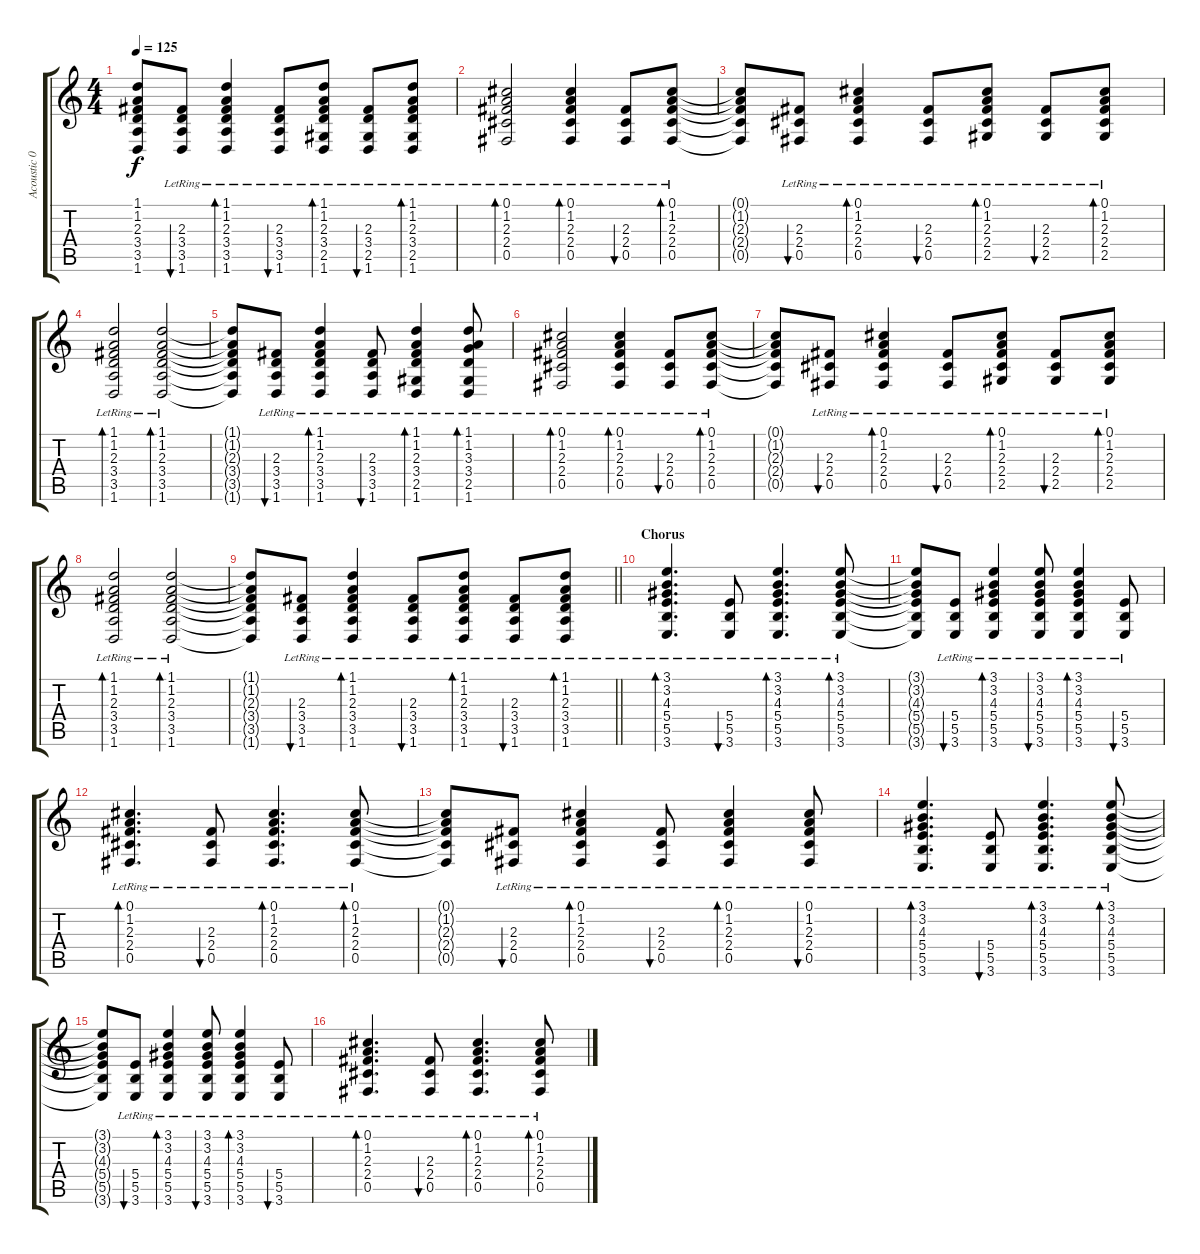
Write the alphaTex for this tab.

\track ("Acoustic 01" "Acoustic 0") {instrument acousticguitarsteel}
\staff {score tabs}
\tuning (Db4 Ab3 E3 B2 Gb2 Db2) {hide}
\ts (4 4)
\tempo 125
\clef g2
\ks c
(1.1{t} 1.2{t} 2.3{t} 3.4{t} 3.5{t} 1.6{t}).8{dy f} (2.3{lr} 3.4{lr} 3.5{lr} 1.6{lr}).8{bu 30} (1.1{lr} 1.2{lr} 2.3{lr} 3.4{lr} 3.5{lr} 1.6{lr}).4{bd 30} (2.3{lr} 3.4{lr} 3.5{lr} 1.6{lr}).8{bu 30} (1.1{lr} 1.2{lr} 2.3{lr} 3.4{lr} 2.5{lr} 1.6{lr}).8{bd 30} (2.3{lr} 3.4{lr} 2.5{lr} 1.6{lr}).8{bu 30} (1.1{lr} 1.2{lr} 2.3{lr} 3.4{lr} 2.5{lr} 1.6{lr}).8{bd 30} |
(0.1{lr} 1.2{lr} 2.3{lr} 2.4{lr} 0.5{lr}).2{bd 30} (0.1{lr} 1.2{lr} 2.3{lr} 2.4{lr} 0.5{lr}).4{bd 30} (2.3{lr} 2.4{lr} 0.5{lr}).8{bu 30} (0.1{lr} 1.2{lr} 2.3{lr} 2.4{lr} 0.5{lr}).8{bd 30} |
(0.1{t} 1.2{t} 2.3{t} 2.4{t} 0.5{t}).8 (2.3{lr} 2.4{lr} 0.5{lr}).8{bu 30} (0.1{lr} 1.2{lr} 2.3{lr} 2.4{lr} 0.5{lr}).4{bd 30} (2.3{lr} 2.4{lr} 0.5{lr}).8{bu 30} (0.1{lr} 1.2{lr} 2.3{lr} 2.4{lr} 2.5{lr}).8{bd 30} (2.3{lr} 2.4{lr} 2.5{lr}).8{bu 30} (0.1{lr} 1.2{lr} 2.3{lr} 2.4{lr} 2.5{lr}).8{bd 30} |
(1.1{lr} 1.2{lr} 2.3{lr} 3.4{lr} 3.5{lr} 1.6{lr}).2{bd 30} (1.1{lr} 1.2{lr} 2.3{lr} 3.4{lr} 3.5{lr} 1.6{lr}).2{bd 30} |
(1.1{t} 1.2{t} 2.3{t} 3.4{t} 3.5{t} 1.6{t}).8 (2.3{lr} 3.4{lr} 3.5{lr} 1.6{lr}).8{bu 30} (1.1{lr} 1.2{lr} 2.3{lr} 3.4{lr} 3.5{lr} 1.6{lr}).4{bd 30} (2.3{lr} 3.4{lr} 3.5{lr} 1.6{lr}).8{bu 30} (1.1{lr} 1.2{lr} 2.3{lr} 3.4{lr} 2.5{lr} 1.6{lr}).4{bd 30} (1.1{lr} 1.2{lr} 3.3{lr} 3.4{lr} 2.5{lr} 1.6{lr}).8{bd 30} |
(0.1{lr} 1.2{lr} 2.3{lr} 2.4{lr} 0.5{lr}).2{bd 30} (0.1{lr} 1.2{lr} 2.3{lr} 2.4{lr} 0.5{lr}).4{bd 30} (2.3{lr} 2.4{lr} 0.5{lr}).8{bu 30} (0.1{lr} 1.2{lr} 2.3{lr} 2.4{lr} 0.5{lr}).8{bd 30} |
(0.1{t} 1.2{t} 2.3{t} 2.4{t} 0.5{t}).8 (2.3{lr} 2.4{lr} 0.5{lr}).8{bu 30} (0.1{lr} 1.2{lr} 2.3{lr} 2.4{lr} 0.5{lr}).4{bd 30} (2.3{lr} 2.4{lr} 0.5{lr}).8{bu 30} (0.1{lr} 1.2{lr} 2.3{lr} 2.4{lr} 2.5{lr}).8{bd 30} (2.3{lr} 2.4{lr} 2.5{lr}).8{bu 30} (0.1{lr} 1.2{lr} 2.3{lr} 2.4{lr} 2.5{lr}).8{bd 30} |
(1.1{lr} 1.2{lr} 2.3{lr} 3.4{lr} 3.5{lr} 1.6{lr}).2{bd 30} (1.1{lr} 1.2{lr} 2.3{lr} 3.4{lr} 3.5{lr} 1.6{lr}).2{bd 30} |
\barLineRight lightlight
(1.1{t} 1.2{t} 2.3{t} 3.4{t} 3.5{t} 1.6{t}).8 (2.3{lr} 3.4{lr} 3.5{lr} 1.6{lr}).8{bu 30} (1.1{lr} 1.2{lr} 2.3{lr} 3.4{lr} 3.5{lr} 1.6{lr}).4{bd 30} (2.3{lr} 3.4{lr} 3.5{lr} 1.6{lr}).8{bu 30} (1.1{lr} 1.2{lr} 2.3{lr} 3.4{lr} 3.5{lr} 1.6{lr}).8{bd 30} (2.3{lr} 3.4{lr} 3.5{lr} 1.6{lr}).8{bu 30} (1.1{lr} 1.2{lr} 2.3{lr} 3.4{lr} 3.5{lr} 1.6{lr}).8{bd 30} |
\section ("" "Chorus")
(3.1{lr} 3.2{lr} 4.3{lr} 5.4{lr} 5.5{lr} 3.6{lr}).4{d bd 30} (5.4{lr} 5.5{lr} 3.6{lr}).8{bu 30} (3.1{lr} 3.2{lr} 4.3{lr} 5.4{lr} 5.5{lr} 3.6{lr}).4{d bd 30} (3.1{lr} 3.2{lr} 4.3{lr} 5.4{lr} 5.5{lr} 3.6{lr}).8{bd 30} |
(3.1{t} 3.2{t} 4.3{t} 5.4{t} 5.5{t} 3.6{t}).8 (5.4{lr} 5.5{lr} 3.6{lr}).8{bu 30} (3.1{lr} 3.2{lr} 4.3{lr} 5.4{lr} 5.5{lr} 3.6{lr}).4{bd 30} (3.1{lr} 3.2{lr} 4.3{lr} 5.4{lr} 5.5{lr} 3.6{lr}).8{bu 30} (3.1{lr} 3.2{lr} 4.3{lr} 5.4{lr} 5.5{lr} 3.6{lr}).4{bd 30} (5.4{lr} 5.5{lr} 3.6{lr}).8{bu 30} |
(0.1{lr} 1.2{lr} 2.3{lr} 2.4{lr} 0.5{lr}).4{d bd 30} (2.3{lr} 2.4{lr} 0.5{lr}).8{bu 30} (0.1{lr} 1.2{lr} 2.3{lr} 2.4{lr} 0.5{lr}).4{d bd 30} (0.1{lr} 1.2{lr} 2.3{lr} 2.4{lr} 0.5{lr}).8{bd 30} |
(0.1{t} 1.2{t} 2.3{t} 2.4{t} 0.5{t}).8 (2.3{lr} 2.4{lr} 0.5{lr}).8{bu 30} (0.1{lr} 1.2{lr} 2.3{lr} 2.4{lr} 0.5{lr}).4{bd 30} (2.3{lr} 2.4{lr} 0.5{lr}).8{bu 30} (0.1{lr} 1.2{lr} 2.3{lr} 2.4{lr} 0.5{lr}).4{bd 30} (0.1{lr} 1.2{lr} 2.3{lr} 2.4{lr} 0.5{lr}).8{bu 30} |
(3.1{lr} 3.2{lr} 4.3{lr} 5.4{lr} 5.5{lr} 3.6{lr}).4{d bd 30} (5.4{lr} 5.5{lr} 3.6{lr}).8{bu 30} (3.1{lr} 3.2{lr} 4.3{lr} 5.4{lr} 5.5{lr} 3.6{lr}).4{d bd 30} (3.1{lr} 3.2{lr} 4.3{lr} 5.4{lr} 5.5{lr} 3.6{lr}).8{bd 30} |
(3.1{t} 3.2{t} 4.3{t} 5.4{t} 5.5{t} 3.6{t}).8 (5.4{lr} 5.5{lr} 3.6{lr}).8{bu 30} (3.1{lr} 3.2{lr} 4.3{lr} 5.4{lr} 5.5{lr} 3.6{lr}).4{bd 30} (3.1{lr} 3.2{lr} 4.3{lr} 5.4{lr} 5.5{lr} 3.6{lr}).8{bu 30} (3.1{lr} 3.2{lr} 4.3{lr} 5.4{lr} 5.5{lr} 3.6{lr}).4{bd 30} (5.4{lr} 5.5{lr} 3.6{lr}).8{bu 30} |
(0.1{lr} 1.2{lr} 2.3{lr} 2.4{lr} 0.5{lr}).4{d bd 30} (2.3{lr} 2.4{lr} 0.5{lr}).8{bu 30} (0.1{lr} 1.2{lr} 2.3{lr} 2.4{lr} 0.5{lr}).4{d bd 30} (0.1{lr} 1.2{lr} 2.3{lr} 2.4{lr} 0.5{lr}).8{bd 30}
